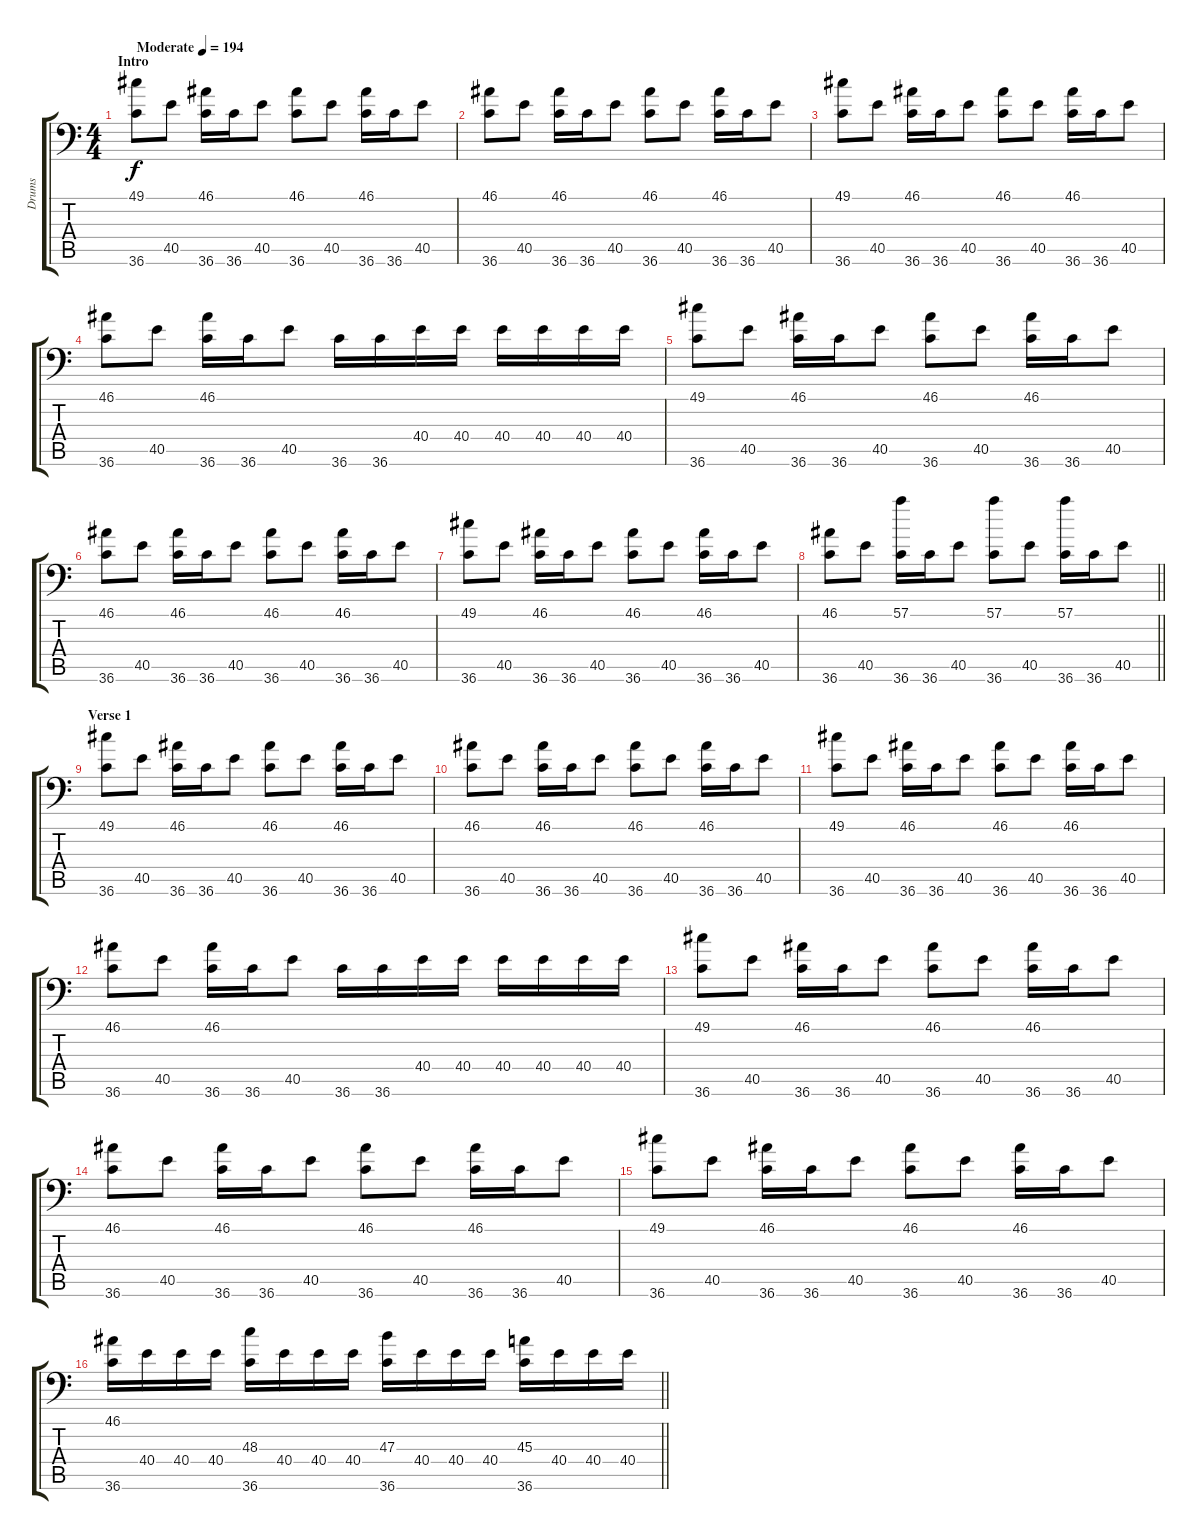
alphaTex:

\track ("Drums" "Drums") {instrument acousticgrandpiano}
\staff {score tabs}
\tuning (C-1 C-1 C-1 C-1 C-1 C-1) {hide}
\ts (4 4)
\section ("" "Intro")
\tempo (194 "Moderate")
\clef f4
\ks c
(49.1 36.6).8{dy f instrument acousticgrandpiano} 40.5.8 (46.1 36.6).16 36.6.16 40.5.8 (46.1 36.6).8 40.5.8 (46.1 36.6).16 36.6.16 40.5.8 |
(46.1 36.6).8 40.5.8 (46.1 36.6).16 36.6.16 40.5.8 (46.1 36.6).8 40.5.8 (46.1 36.6).16 36.6.16 40.5.8 |
(49.1 36.6).8 40.5.8 (46.1 36.6).16 36.6.16 40.5.8 (46.1 36.6).8 40.5.8 (46.1 36.6).16 36.6.16 40.5.8 |
(46.1 36.6).8 40.5.8 (46.1 36.6).16 36.6.16 40.5.8 36.6.16 36.6.16 40.4.16 40.4.16 40.4.16 40.4.16 40.4.16 40.4.16 |
(49.1 36.6).8 40.5.8 (46.1 36.6).16 36.6.16 40.5.8 (46.1 36.6).8 40.5.8 (46.1 36.6).16 36.6.16 40.5.8 |
(46.1 36.6).8 40.5.8 (46.1 36.6).16 36.6.16 40.5.8 (46.1 36.6).8 40.5.8 (46.1 36.6).16 36.6.16 40.5.8 |
(49.1 36.6).8 40.5.8 (46.1 36.6).16 36.6.16 40.5.8 (46.1 36.6).8 40.5.8 (46.1 36.6).16 36.6.16 40.5.8 |
\barLineRight lightlight
(46.1 36.6).8 40.5.8 (57.1 36.6).16 36.6.16 40.5.8 (57.1 36.6).8 40.5.8 (57.1 36.6).16 36.6.16 40.5.8 |
\section ("" "Verse 1")
(49.1 36.6).8 40.5.8 (46.1 36.6).16 36.6.16 40.5.8 (46.1 36.6).8 40.5.8 (46.1 36.6).16 36.6.16 40.5.8 |
(46.1 36.6).8 40.5.8 (46.1 36.6).16 36.6.16 40.5.8 (46.1 36.6).8 40.5.8 (46.1 36.6).16 36.6.16 40.5.8 |
(49.1 36.6).8 40.5.8 (46.1 36.6).16 36.6.16 40.5.8 (46.1 36.6).8 40.5.8 (46.1 36.6).16 36.6.16 40.5.8 |
(46.1 36.6).8 40.5.8 (46.1 36.6).16 36.6.16 40.5.8 36.6.16 36.6.16 40.4.16 40.4.16 40.4.16 40.4.16 40.4.16 40.4.16 |
(49.1 36.6).8 40.5.8 (46.1 36.6).16 36.6.16 40.5.8 (46.1 36.6).8 40.5.8 (46.1 36.6).16 36.6.16 40.5.8 |
(46.1 36.6).8 40.5.8 (46.1 36.6).16 36.6.16 40.5.8 (46.1 36.6).8 40.5.8 (46.1 36.6).16 36.6.16 40.5.8 |
(49.1 36.6).8 40.5.8 (46.1 36.6).16 36.6.16 40.5.8 (46.1 36.6).8 40.5.8 (46.1 36.6).16 36.6.16 40.5.8 |
\barLineRight lightlight
(46.1 36.6).16 40.4.16 40.4.16 40.4.16 (48.3 36.6).16 40.4.16 40.4.16 40.4.16 (47.3 36.6).16 40.4.16 40.4.16 40.4.16 (45.3 36.6).16 40.4.16 40.4.16 40.4.16
